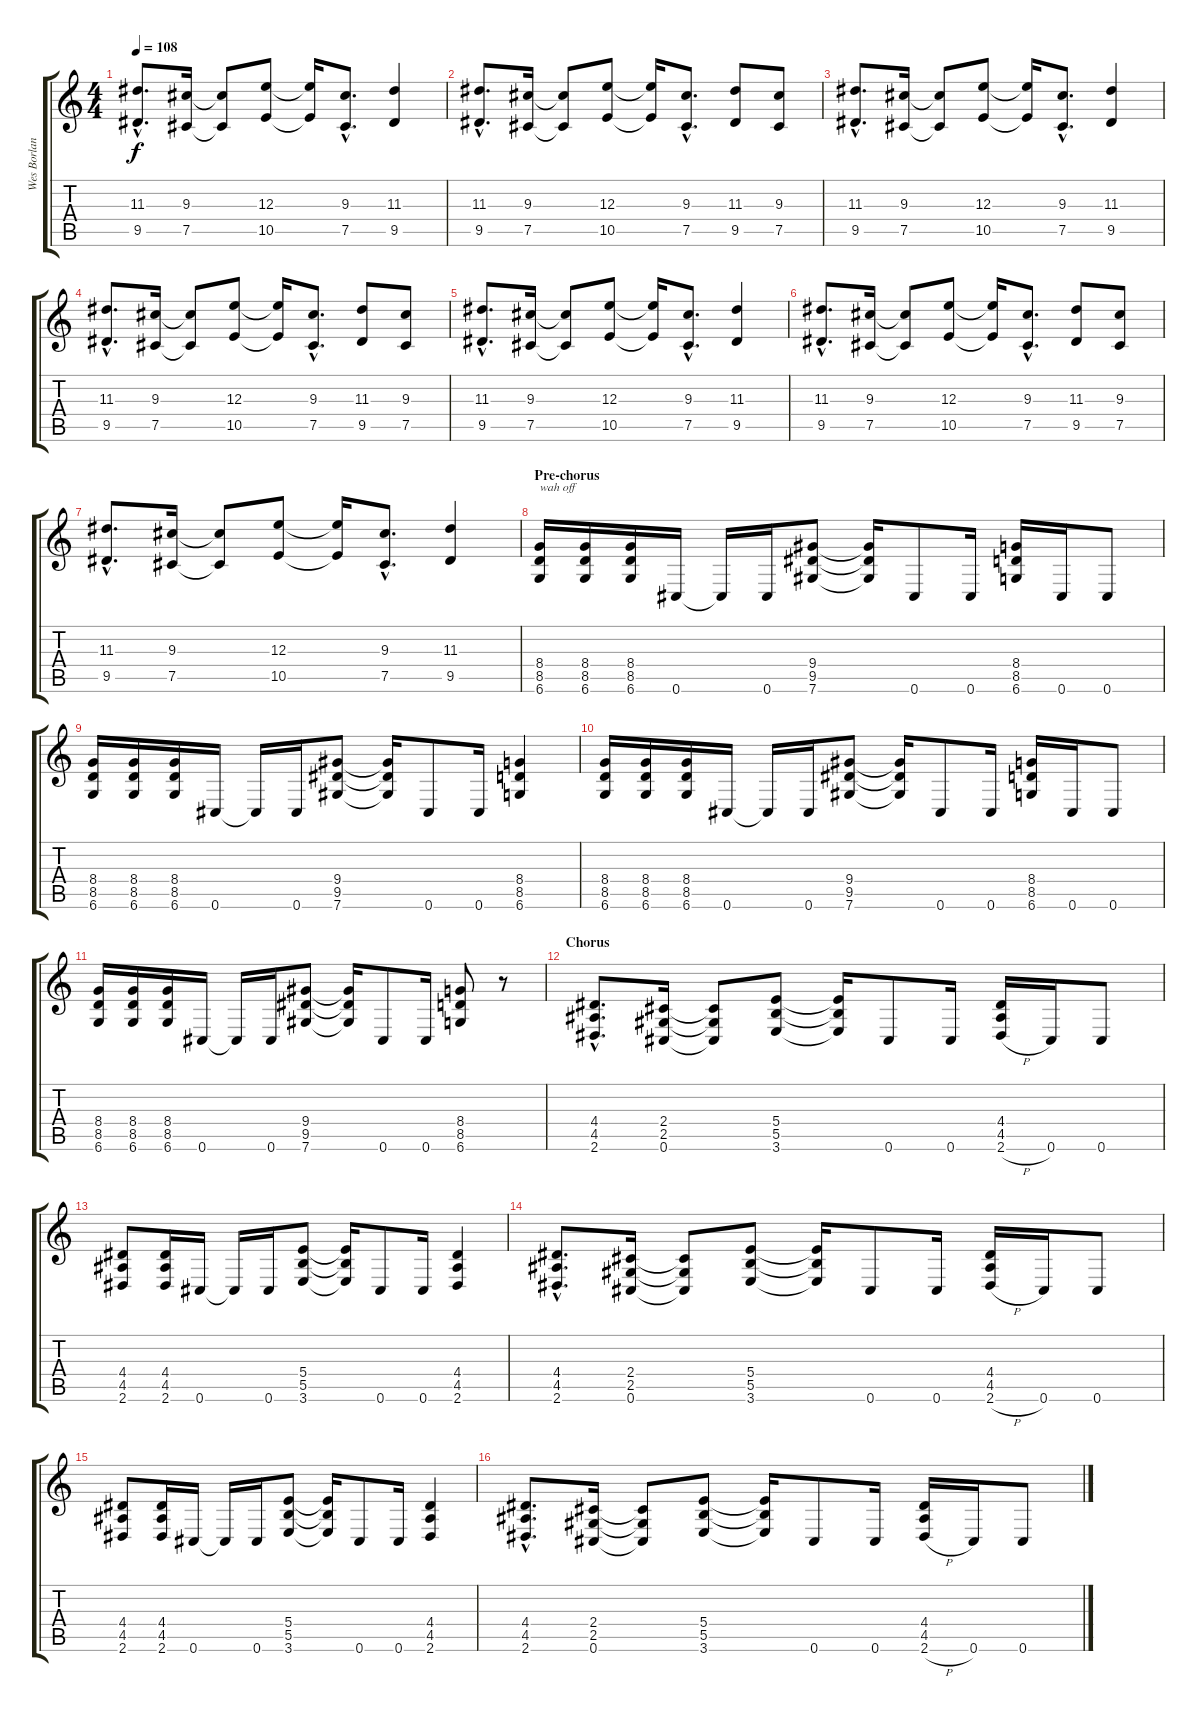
\track ("Wes Borland" "Wes Borlan") {instrument distortionguitar}
\staff {score tabs}
\tuning (Db4 Ab3 E3 B2 Gb2 Db2) {hide}
\ts (4 4)
\tempo 108
\clef g2
\ks c
(11.3{hac} 9.5{hac}).8{d dy f} (9.3 7.5).16 (9.3{t} 7.5{t}).8 (12.3 10.5).8 (12.3{t} 10.5{t}).16 (9.3{hac} 7.5{hac}).8{d} (11.3 9.5).4 |
(11.3{hac} 9.5{hac}).8{d} (9.3 7.5).16 (9.3{t} 7.5{t}).8 (12.3 10.5).8 (12.3{t} 10.5{t}).16 (9.3{hac} 7.5{hac}).8{d} (11.3 9.5).8 (9.3 7.5).8 |
(11.3{hac} 9.5{hac}).8{d} (9.3 7.5).16 (9.3{t} 7.5{t}).8 (12.3 10.5).8 (12.3{t} 10.5{t}).16 (9.3{hac} 7.5{hac}).8{d} (11.3 9.5).4 |
(11.3{hac} 9.5{hac}).8{d} (9.3 7.5).16 (9.3{t} 7.5{t}).8 (12.3 10.5).8 (12.3{t} 10.5{t}).16 (9.3{hac} 7.5{hac}).8{d} (11.3 9.5).8 (9.3 7.5).8 |
(11.3{hac} 9.5{hac}).8{d} (9.3 7.5).16 (9.3{t} 7.5{t}).8 (12.3 10.5).8 (12.3{t} 10.5{t}).16 (9.3{hac} 7.5{hac}).8{d} (11.3 9.5).4 |
(11.3{hac} 9.5{hac}).8{d} (9.3 7.5).16 (9.3{t} 7.5{t}).8 (12.3 10.5).8 (12.3{t} 10.5{t}).16 (9.3{hac} 7.5{hac}).8{d} (11.3 9.5).8 (9.3 7.5).8 |
(11.3{hac} 9.5{hac}).8{d} (9.3 7.5).16 (9.3{t} 7.5{t}).8 (12.3 10.5).8 (12.3{t} 10.5{t}).16 (9.3{hac} 7.5{hac}).8{d} (11.3 9.5).4 |
\section ("" "Pre-chorus")
(8.4 8.5 6.6).16{txt "wah off" volume 14 balance 8 instrument distortionguitar} (8.4 8.5 6.6).16 (8.4 8.5 6.6).16 0.6.16 0.6{t}.16 0.6.16 (9.4 9.5 7.6).8 (9.4{t} 9.5{t} 7.6{t}).16 0.6.8 0.6.16 (8.4 8.5 6.6).16 0.6.16 0.6.8 |
(8.4 8.5 6.6).16 (8.4 8.5 6.6).16 (8.4 8.5 6.6).16 0.6.16 0.6{t}.16 0.6.16 (9.4 9.5 7.6).8 (9.4{t} 9.5{t} 7.6{t}).16 0.6.8 0.6.16 (8.4 8.5 6.6).4 |
(8.4 8.5 6.6).16 (8.4 8.5 6.6).16 (8.4 8.5 6.6).16 0.6.16 0.6{t}.16 0.6.16 (9.4 9.5 7.6).8 (9.4{t} 9.5{t} 7.6{t}).16 0.6.8 0.6.16 (8.4 8.5 6.6).16 0.6.16 0.6.8 |
(8.4 8.5 6.6).16 (8.4 8.5 6.6).16 (8.4 8.5 6.6).16 0.6.16 0.6{t}.16 0.6.16 (9.4 9.5 7.6).8 (9.4{t} 9.5{t} 7.6{t}).16 0.6.8 0.6.16 (8.4 8.5 6.6).8 r.8 |
\section ("" "Chorus")
(4.4{hac} 4.5{hac} 2.6{hac}).8{d} (2.4 2.5 0.6).16 (2.4{t} 2.5{t} 0.6{t}).8 (5.4 5.5 3.6).8 (5.4{t} 5.5{t} 3.6{t}).16 0.6.8 0.6.16 (4.4 4.5 2.6{h}).16 0.6.16 0.6.8 |
(4.4 4.5 2.6).8 (4.4 4.5 2.6).16 0.6.16 0.6{t}.16 0.6.16 (5.4 5.5 3.6).8 (5.4{t} 5.5{t} 3.6{t}).16 0.6.8 0.6.16 (4.4 4.5 2.6).4 |
(4.4{hac} 4.5{hac} 2.6{hac}).8{d} (2.4 2.5 0.6).16 (2.4{t} 2.5{t} 0.6{t}).8 (5.4 5.5 3.6).8 (5.4{t} 5.5{t} 3.6{t}).16 0.6.8 0.6.16 (4.4 4.5 2.6{h}).16 0.6.16 0.6.8 |
(4.4 4.5 2.6).8 (4.4 4.5 2.6).16 0.6.16 0.6{t}.16 0.6.16 (5.4 5.5 3.6).8 (5.4{t} 5.5{t} 3.6{t}).16 0.6.8 0.6.16 (4.4 4.5 2.6).4 |
(4.4{hac} 4.5{hac} 2.6{hac}).8{d} (2.4 2.5 0.6).16 (2.4{t} 2.5{t} 0.6{t}).8 (5.4 5.5 3.6).8 (5.4{t} 5.5{t} 3.6{t}).16 0.6.8 0.6.16 (4.4 4.5 2.6{h}).16 0.6.16 0.6.8
